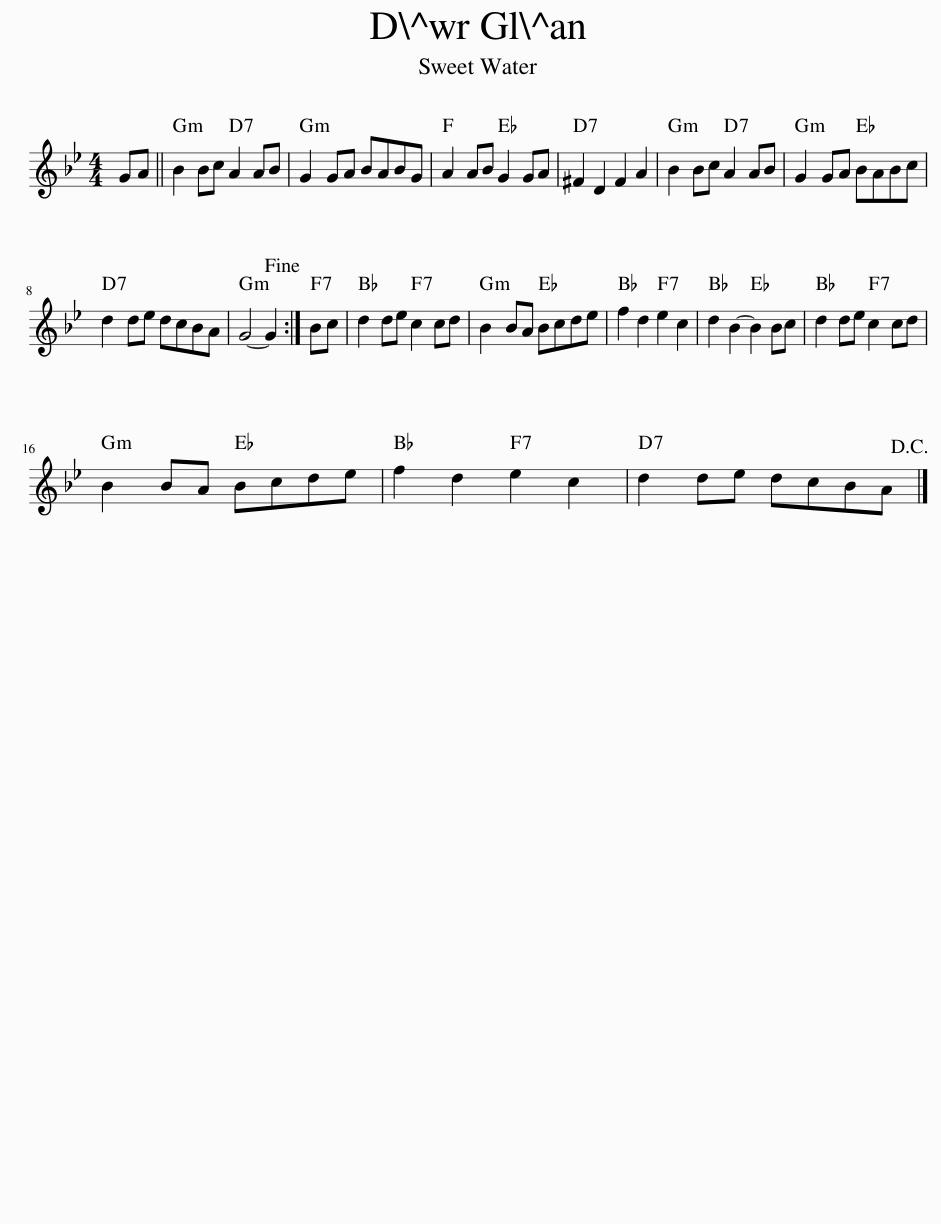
X:1
L:1/8
M:4/4
I:linebreak $
K:Gmin
V:1 treble
V:1
 GA || B2 Bc A2 AB | G2 GA BABG | A2 AB G2 GA | ^F2 D2 F2 A2 | %5
 B2 Bc A2 AB | G2 GA BABc |$ d2 de dcBA | G4- G2!fine! :| Bc | %10
 d2 de c2 cd | B2 BA Bcde | f2 d2 e2 c2 | d2 B2- B2 Bc | d2 de c2 cd |$ %15
 B2 BA Bcde | f2 d2 e2 c2 | d2 de dcBA!D.C.! |] %18
